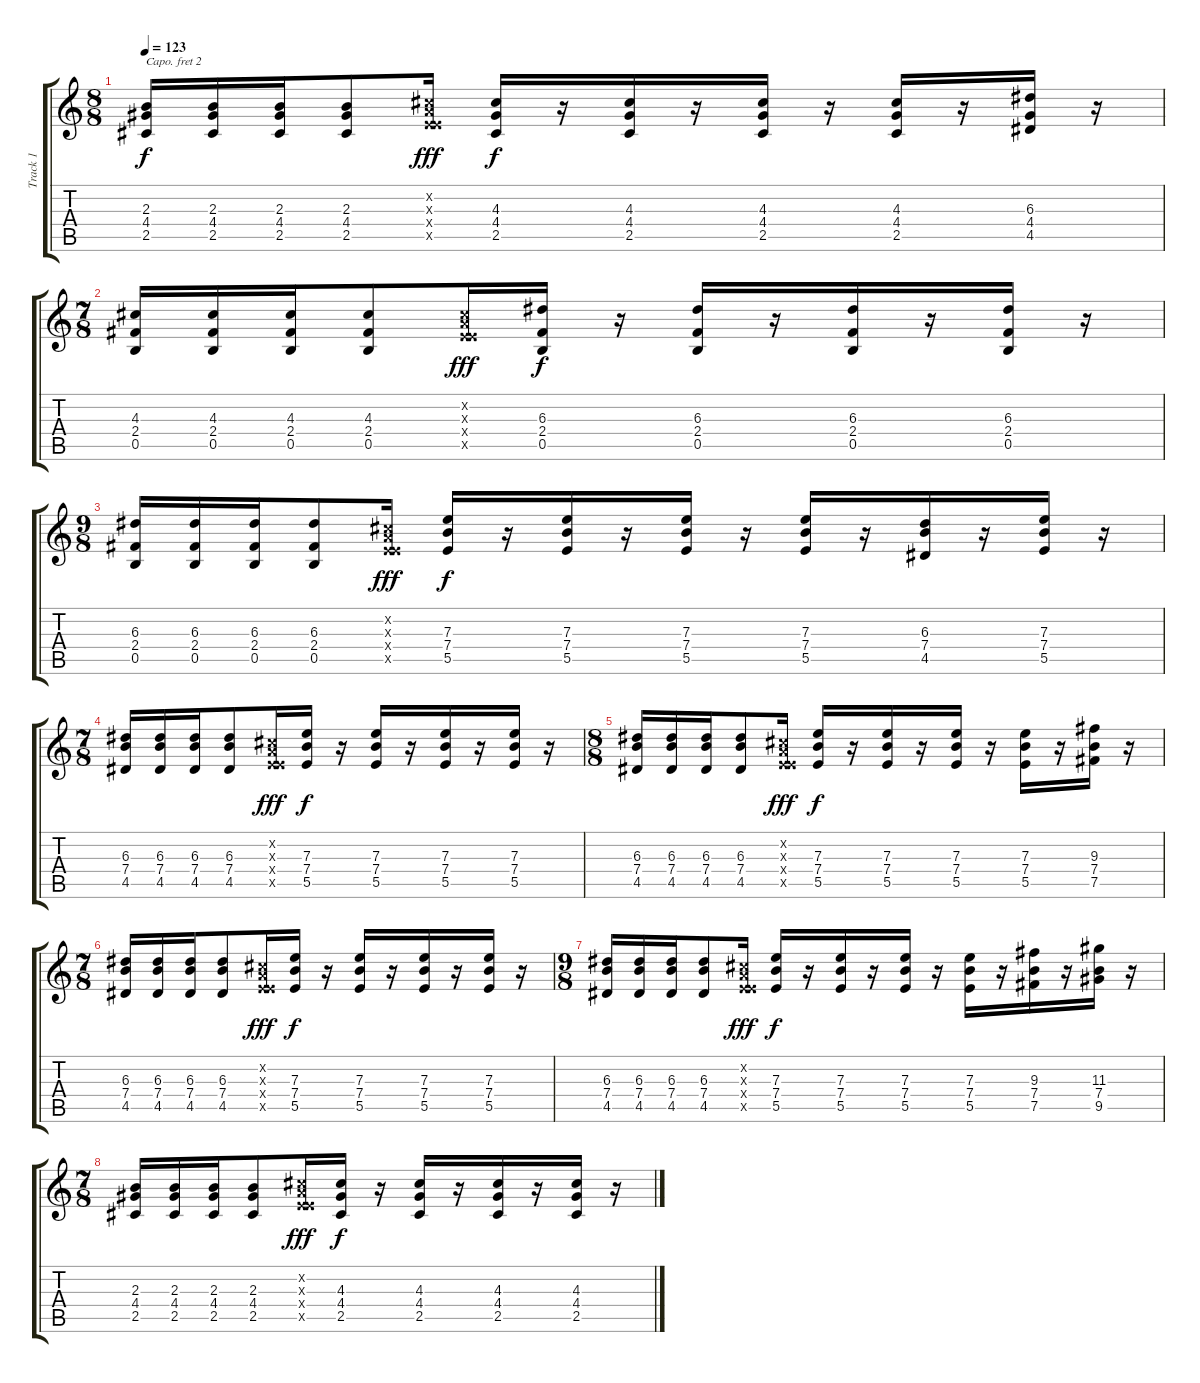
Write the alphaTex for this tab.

\track ("Track 1" "Track 1") {instrument electricguitarclean}
\staff {score tabs}
\capo 2
\tuning (E4 B3 G3 D3 A2 E2) {hide}
\ts (8 8)
\tempo 123
\clef g2
\ks c
(2.3 4.4 2.5).16{dy f} (2.3 4.4 2.5).16 (2.3 4.4 2.5).16 (2.3 4.4 2.5).8 (0.2{x} 0.3{x} 0.4{x} 5.5{x}).16{dy fff} (4.3 4.4 2.5).16{dy f} r.16 (4.3 4.4 2.5).16 r.16 (4.3 4.4 2.5).16 r.16 (4.3 4.4 2.5).16 r.16 (6.3 4.4 4.5).16 r.16 |
\ts (7 8)
(4.3 2.4 0.5).16 (4.3 2.4 0.5).16 (4.3 2.4 0.5).16 (4.3 2.4 0.5).8 (0.2{x} 0.3{x} 0.4{x} 5.5{x}).16{dy fff} (6.3 2.4 0.5).16{dy f} r.16 (6.3 2.4 0.5).16 r.16 (6.3 2.4 0.5).16 r.16 (6.3 2.4 0.5).16 r.16 |
\ts (9 8)
(6.3 2.4 0.5).16 (6.3 2.4 0.5).16 (6.3 2.4 0.5).16 (6.3 2.4 0.5).8 (0.2{x} 0.3{x} 0.4{x} 5.5{x}).16{dy fff} (7.3 7.4 5.5).16{dy f} r.16 (7.3 7.4 5.5).16 r.16 (7.3 7.4 5.5).16 r.16 (7.3 7.4 5.5).16 r.16 (6.3 7.4 4.5).16 r.16 (7.3 7.4 5.5).16 r.16 |
\ts (7 8)
(6.3 7.4 4.5).16 (6.3 7.4 4.5).16 (6.3 7.4 4.5).16 (6.3 7.4 4.5).8 (0.2{x} 0.3{x} 0.4{x} 5.5{x}).16{dy fff} (7.3 7.4 5.5).16{dy f} r.16 (7.3 7.4 5.5).16 r.16 (7.3 7.4 5.5).16 r.16 (7.3 7.4 5.5).16 r.16 |
\ts (8 8)
(6.3 7.4 4.5).16 (6.3 7.4 4.5).16 (6.3 7.4 4.5).16 (6.3 7.4 4.5).8 (0.2{x} 0.3{x} 0.4{x} 5.5{x}).16{dy fff} (7.3 7.4 5.5).16{dy f} r.16 (7.3 7.4 5.5).16 r.16 (7.3 7.4 5.5).16 r.16 (7.3 7.4 5.5).16 r.16 (9.3 7.4 7.5).16 r.16 |
\ts (7 8)
(6.3 7.4 4.5).16 (6.3 7.4 4.5).16 (6.3 7.4 4.5).16 (6.3 7.4 4.5).8 (0.2{x} 0.3{x} 0.4{x} 5.5{x}).16{dy fff} (7.3 7.4 5.5).16{dy f} r.16 (7.3 7.4 5.5).16 r.16 (7.3 7.4 5.5).16 r.16 (7.3 7.4 5.5).16 r.16 |
\ts (9 8)
(6.3 7.4 4.5).16 (6.3 7.4 4.5).16 (6.3 7.4 4.5).16 (6.3 7.4 4.5).8 (0.2{x} 0.3{x} 0.4{x} 5.5{x}).16{dy fff} (7.3 7.4 5.5).16{dy f} r.16 (7.3 7.4 5.5).16 r.16 (7.3 7.4 5.5).16 r.16 (7.3 7.4 5.5).16 r.16 (9.3 7.4 7.5).16 r.16 (11.3 7.4 9.5).16 r.16 |
\ts (7 8)
(2.3 4.4 2.5).16 (2.3 4.4 2.5).16 (2.3 4.4 2.5).16 (2.3 4.4 2.5).8 (0.2{x} 0.3{x} 0.4{x} 5.5{x}).16{dy fff} (4.3 4.4 2.5).16{dy f} r.16 (4.3 4.4 2.5).16 r.16 (4.3 4.4 2.5).16 r.16 (4.3 4.4 2.5).16 r.16
